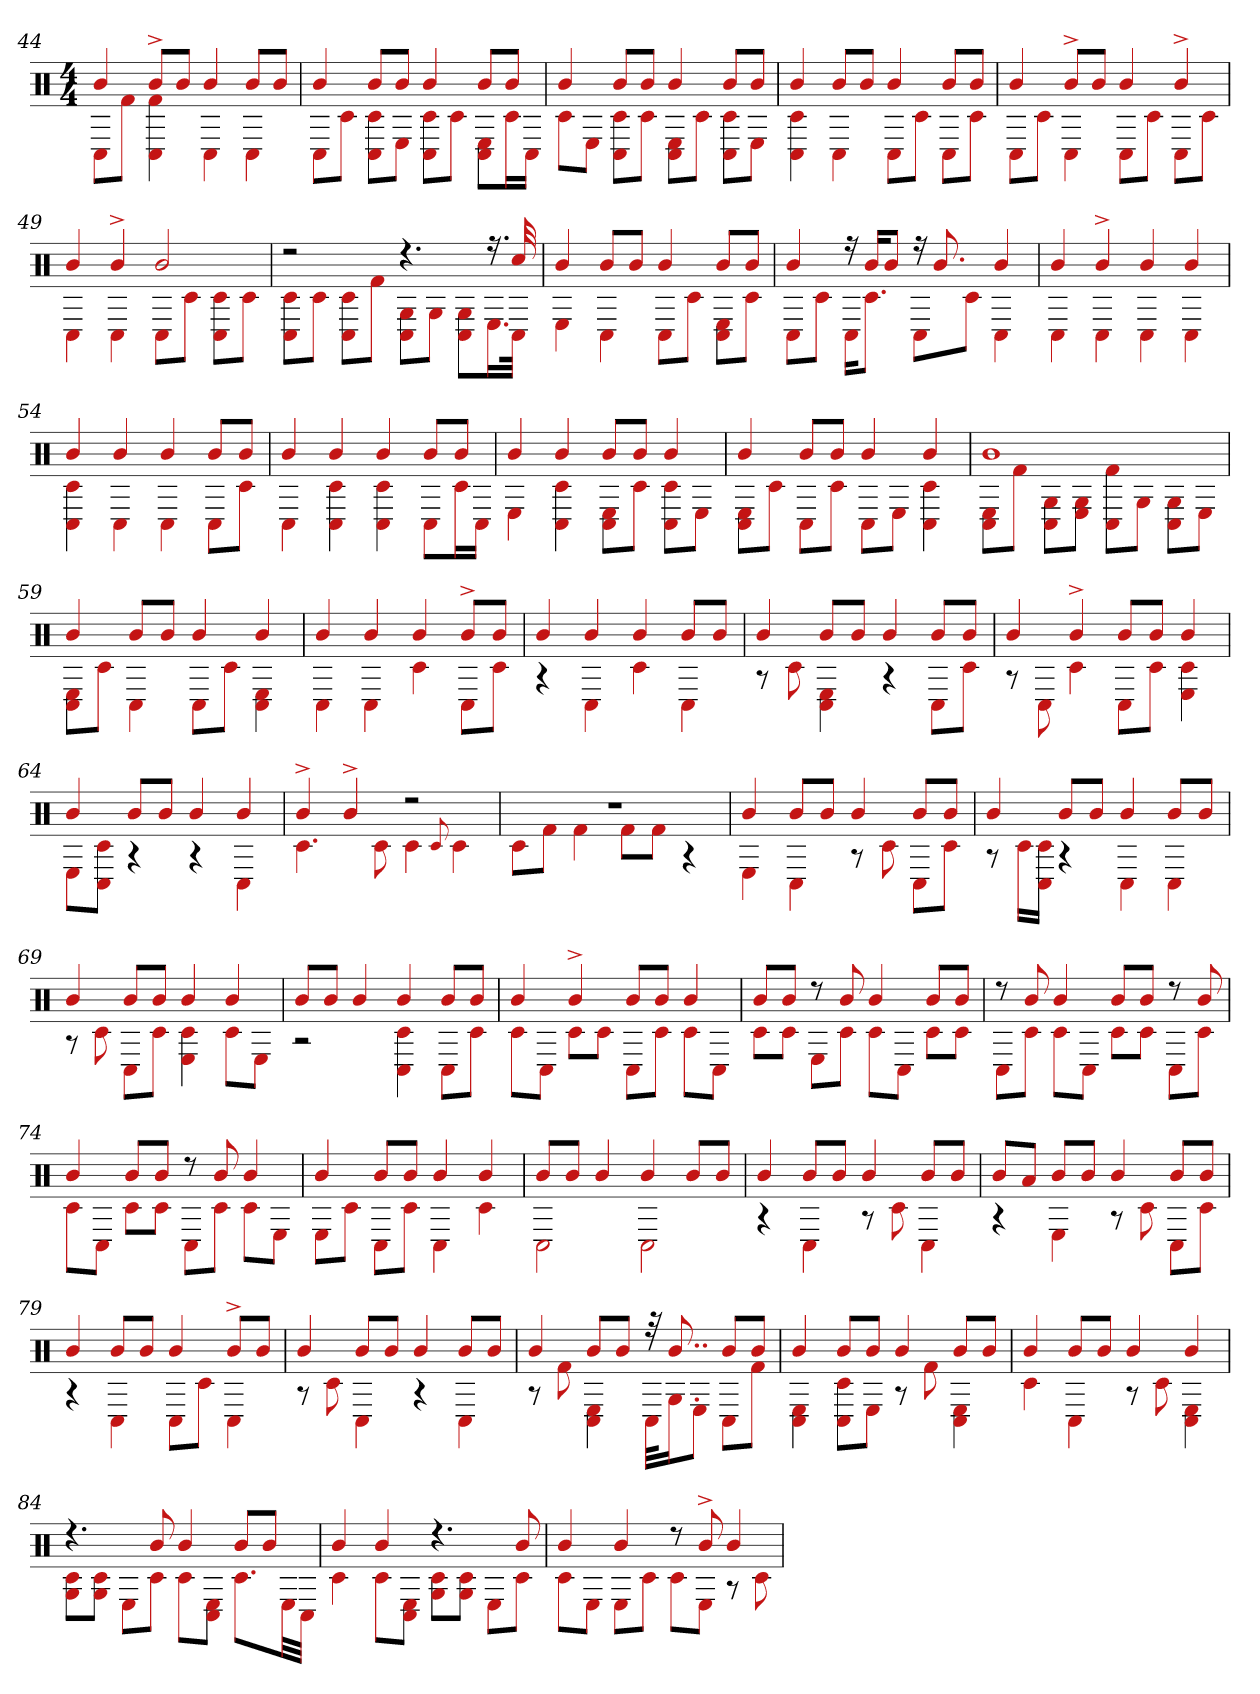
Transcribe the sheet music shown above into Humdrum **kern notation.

**kern
*part1
*staff1
*clefX
*k[]
*M4/4
=44
*^
4b	8C#L
.	8f#J
8b^L	4C# 4f#
8bJ	.
4b	4C#
8bL	4C#
8bJ	.
=45	=45
4b	8C#L
.	8c#J
8bL	8C# 8c#L
8bJ	8EJ
4b	8C# 8c#L
.	8c#J
8bL	8C# 8EL
8bJ	16c#L
.	16C#JJ
=46	=46
4b	8c#L
.	8EJ
8bL	8C# 8c#L
8bJ	8c#J
4b	8E 8C#L
.	8c#J
8bL	8C# 8c#L
8bJ	8EJ
=47	=47
4b	4C# 4c#
8bL	4C#
8bJ	.
4b	8C#L
.	8c#J
8bL	8C#L
8bJ	8c#J
=48	=48
4b	8C#L
.	8c#J
8b^L	4C#
8bJ	.
4b	8C#L
.	8c#J
4b^	8C#L
.	8c#J
=49	=49
4b	4C#
4b^	4C#
2b	8C#L
.	8c#J
.	8C# 8c#L
.	8c#J
=50	=50
2r	8C# 8c#L
.	8c#J
.	8C# 8c#L
.	8f#J
4.r	8C# 8GL
.	8GJ
.	8C# 8GL
16.r	16.EL
32cc#	32C#JJk
=51	=51
4b	4E
8bL	4C#
8bJ	.
4b	8C#L
.	8c#J
8bL	8E 8C#L
8bJ	8c#J
=52	=52
4b	8C#L
.	8c#J
16r	16C#KL
16bKL	8.c#J
8bJ	.
16r	8C#L
8.b	.
.	8c#J
4b	4C#
=53	=53
4b	4C#
4b^	4C#
4b	4C#
4b	4C#
=54	=54
4b	4C# 4c#
4b	4C#
4b	4C#
8bL	8C#L
8bJ	8c#J
=55	=55
4b	4C#
4b	4c# 4C#
4b	4C# 4c#
8bL	8C#L
8bJ	16c#L
.	16C#JJ
=56	=56
4b	4E
4b	4C# 4c#
8bL	8C# 8EL
8bJ	8c#J
4b	8C# 8c#L
.	8EJ
=57	=57
4b	8C# 8EL
.	8c#J
8bL	8C#L
8bJ	8c#J
4b	8C#L
.	8EJ
4b	4C# 4c#
=58	=58
1b	8C# 8EL
.	8f#J
.	8C# 8GL
.	8G 8EJ
.	8C# 8f#L
.	8GJ
.	8G 8C#L
.	8EJ
=59	=59
4b	8C# 8EL
.	8c#J
8bL	4C#
8bJ	.
4b	8C#L
.	8c#J
4b	4E 4C#
=60	=60
4b	4C#
4b	4C#
4b	4c#
8b^L	8C#L
8bJ	8c#J
=61	=61
4b	4r
4b	4C#
4b	4c#
8bL	4C#
8bJ	.
=62	=62
4b	8r
.	8c#
8bL	4E 4C#
8bJ	.
4b	4r
8bL	8C#L
8bJ	8c#J
=63	=63
4b	8r
.	8C#
4b^	4c#
8bL	8C#L
8bJ	8c#J
4b	4c# 4E
=64	=64
4b	8EL
.	8c# 8C#J
8bL	4r
8bJ	.
4b	4r
4b	4C#
=65	=65
4b^	4.c#
4b^	.
.	8c#
2r	4c#
.	8qqc#
.	4c#
=66	=66
1r	8c#L
.	8f#J
.	4f#
.	8f#L
.	8f#J
.	4r
=67	=67
4b	4E
8bL	4C#
8bJ	.
4b	8r
.	8c#
8bL	8C#L
8bJ	8c#J
=68	=68
4b	8r
.	16c#LL
.	16c# 16C#JJ
8bL	4r
8bJ	.
4b	4C#
8bL	4C#
8bJ	.
=69	=69
4b	8r
.	8c#
8bL	8C#L
8bJ	8c#J
4b	4c# 4E
4b	8c#L
.	8EJ
=70	=70
8bL	2r
8bJ	.
4b	.
4b	4C# 4c#
8bL	8C#L
8bJ	8c#J
=71	=71
4b	8c#L
.	8C#J
4b^	8c#L
.	8c#J
8bL	8C#L
8bJ	8c#J
4b	8c#L
.	8C#J
=72	=72
8bL	8c#L
8bJ	8c#J
8r	8EL
8b	8c#J
4b	8c#L
.	8C#J
8bL	8c#L
8bJ	8c#J
=73	=73
8r	8C#L
8b	8c#J
4b	8c#L
.	8C#J
8bL	8c#L
8bJ	8c#J
8r	8C#L
8b	8c#J
=74	=74
4b	8c#L
.	8C#J
8bL	8c#L
8bJ	8c#J
8r	8C#L
8b	8c#J
4b	8c#L
.	8EJ
=75	=75
4b	8EL
.	8c#J
8bL	8C#L
8bJ	8c#J
4b	4C#
4b	4c#
=76	=76
8bL	2C#
8bJ	.
4b	.
4b	2C#
8bL	.
8bJ	.
=77	=77
4b	4r
8bL	4C#
8bJ	.
4b	8r
.	8c#
8bL	4C#
8bJ	.
=78	=78
8bL	4r
8aJ	.
8bL	4E
8bJ	.
4b	8r
.	8c#
8bL	8C#L
8bJ	8c#J
=79	=79
4b	4r
8bL	4C#
8bJ	.
4b	8C#L
.	8c#J
8b^L	4C#
8bJ	.
=80	=80
4b	8r
.	8c#
8bL	4C#
8bJ	.
4b	4r
8bL	4C#
8bJ	.
=81	=81
4b	8r
.	8f#
8bL	4E 4C#
8bJ	.
32r	32C#KLL
8..b	16.GJ
.	8EJ
8bL	8C#L
8bJ	8f#J
=82	=82
4b	4C# 4E
8bL	8c# 8C#L
8bJ	8EJ
4b	8r
.	8f#
8bL	4C# 4E
8bJ	.
=83	=83
4b	4c#
8bL	4C#
8bJ	.
4b	8r
.	8c#
4b	4E 4C#
=84	=84
4.r	8c# 8GL
.	8c# 8GJ
.	8EL
8b	8c#J
4b	8c#L
.	8E 8C#J
8bL	8.c#L
8bJ	.
.	32ELL
.	32C#JJJ
=85	=85
4b	4c#
4b	8c#L
.	8E 8C#J
4.r	8G 8c#L
.	8G 8c#J
.	8EL
8b	8c#J
=86	=86
4b	8c#L
.	8EJ
4b	8EL
.	8c#J
8r	8c#L
8b^	8EJ
4b	8r
.	8c#
*v	*v
=
*-
